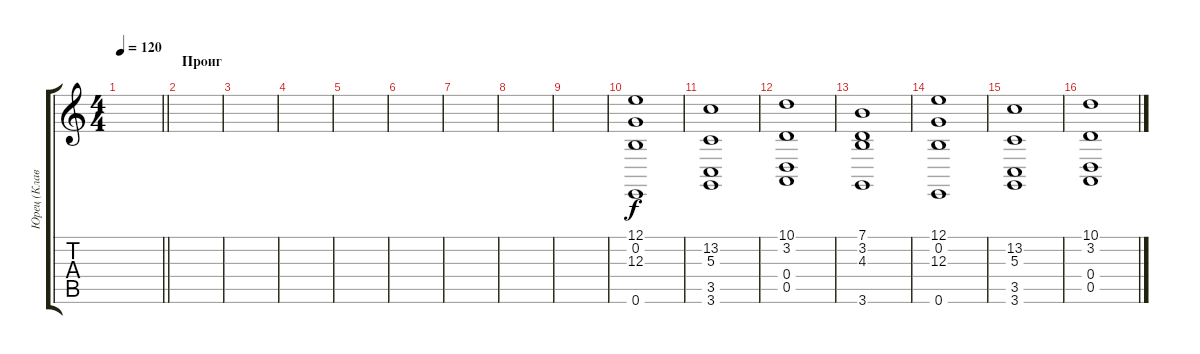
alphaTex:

\track ("Юрец (Клавишник)" "Юрец (Клав") {instrument stringensemble1}
\staff {score tabs}
\tuning (E4 B3 G3 D3 A2 E2) {hide}
\ts (4 4)
\tempo 120
\clef g2
\barLineRight lightlight
\ks c
|
\section ("" "Проиг")
|
|
|
|
|
|
|
|
(12.1 0.2 12.3 0.6).1{volume 4} |
(13.2 5.3 3.5 3.6).1 |
(10.1 3.2 0.4 0.5).1 |
(7.1 3.2 4.3 3.6).1 |
(12.1 0.2 12.3 0.6).1{volume 12} |
(13.2 5.3 3.5 3.6).1 |
(10.1 3.2 0.4 0.5).1
